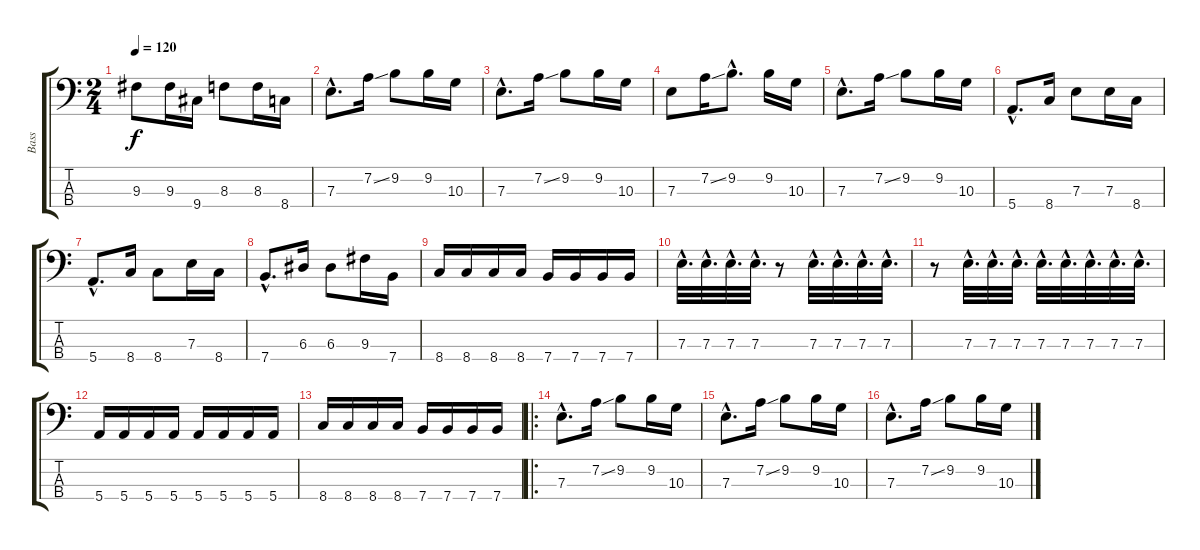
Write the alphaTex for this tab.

\track ("Bass" "Bass") {instrument electricbassfinger}
\staff {score tabs}
\tuning (G2 D2 A1 E1) {hide}
\ts (2 4)
\tempo 120
\clef f4
\ks c
9.3.8{dy f} 9.3.16 9.4.16 8.3.8 8.3.16 8.4.16 |
7.3{hac}.8{d} 7.2{ss}.16 9.2.8 9.2.16 10.3.16 |
7.3{hac}.8{d} 7.2{ss}.16 9.2.8 9.2.16 10.3.16 |
7.3.8 7.2{ss}.16 9.2{hac}.8{d} 9.2.16 10.3.16 |
7.3{hac}.8{d} 7.2{ss}.16 9.2.8 9.2.16 10.3.16 |
5.4{hac}.8{d} 8.4.16 7.3.8 7.3.16 8.4.16 |
5.4{hac}.8{d} 8.4.16 8.4.8 7.3.16 8.4.16 |
7.4{hac}.8{d} 6.3.16 6.3.8 9.3.16 7.4.16 |
8.4.16 8.4.16 8.4.16 8.4.16 7.4.16 7.4.16 7.4.16 7.4.16 |
7.3{hac}.32{d} 7.3{hac}.32{d} 7.3{hac}.32{d} 7.3{hac}.32{d} r.8 7.3{hac}.32{d} 7.3{hac}.32{d} 7.3{hac}.32{d} 7.3{hac}.32{d} |
r.8 7.3{hac}.32{d} 7.3{hac}.32{d} 7.3{hac}.32{d} 7.3{hac}.32{d} 7.3{hac}.32{d} 7.3{hac}.32{d} 7.3{hac}.32{d} 7.3{hac}.32{d} |
5.4.16 5.4.16 5.4.16 5.4.16 5.4.16 5.4.16 5.4.16 5.4.16 |
8.4.16 8.4.16 8.4.16 8.4.16 7.4.16 7.4.16 7.4.16 7.4.16 |
\ro
7.3{hac}.8{d} 7.2{ss}.16 9.2.8 9.2.16 10.3.16 |
7.3{hac}.8{d} 7.2{ss}.16 9.2.8 9.2.16 10.3.16 |
7.3{hac}.8{d} 7.2{ss}.16 9.2.8 9.2.16 10.3.16
